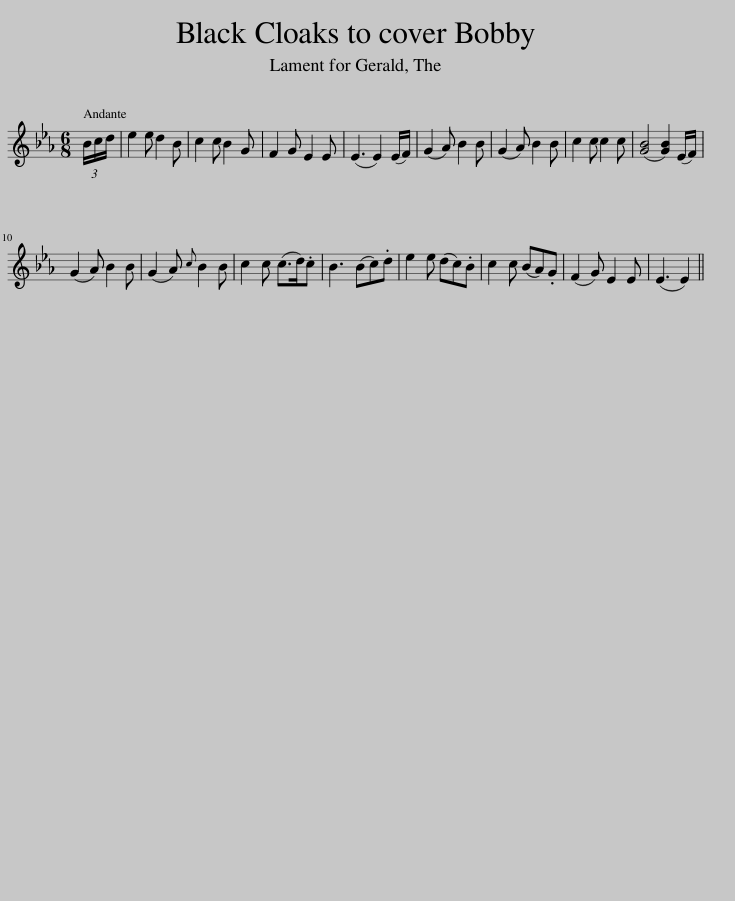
X:1
L:1/8
M:6/8
I:linebreak $
K:Eb
V:1 treble
V:1
 (3B/c/d/ | e2 e d2 B | c2 c B2 G | F2 G E2 E | (E3 E2) (E/F/) | %5
 (G2 A) B2 B | (G2 A) B2 B | c2 c c2 c | ([GB]4 [GB]2) (E/F/) |$ (G2 A) B2 B | %10
 (G2 A){c} B2 B | c2 c (c>d).c | B3 (Bc).d | e2 e (dc).B | c2 c (BA).G | %15
 (F2 G) E2 E | (E3 E2) || %17
